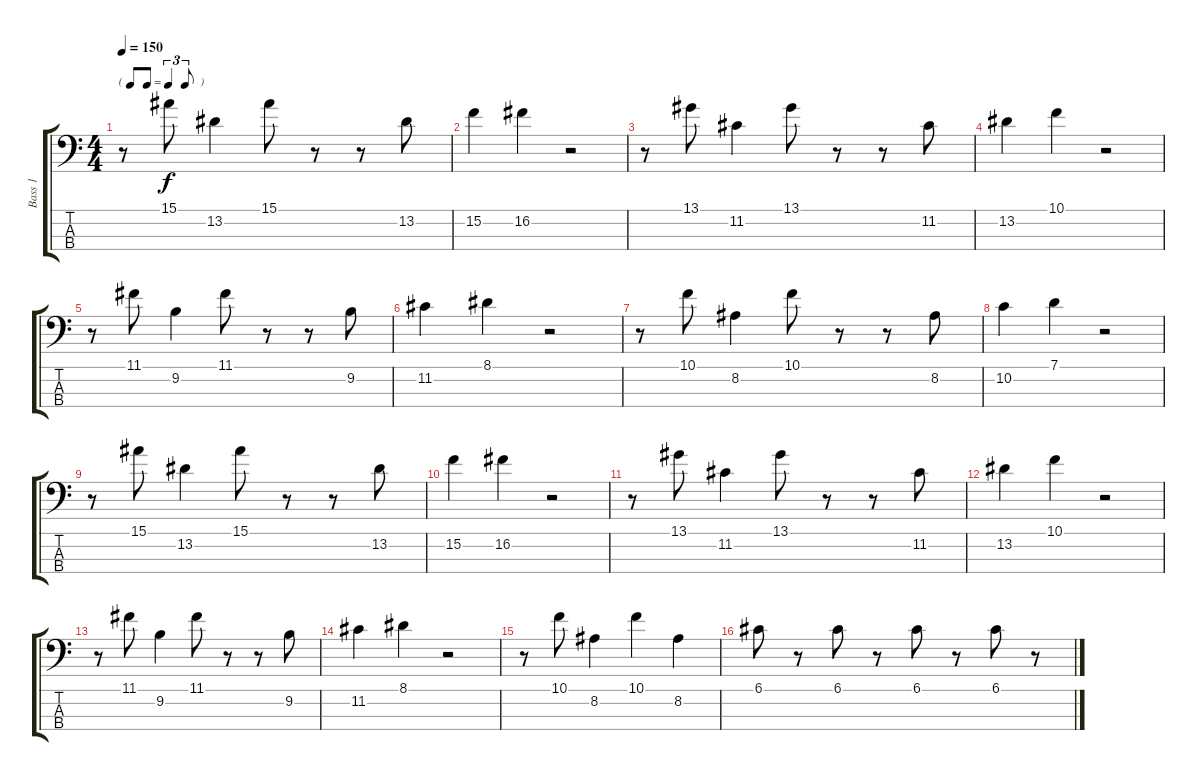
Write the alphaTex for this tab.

\track ("Bass 1" "Bass 1") {instrument acousticbass}
\staff {score tabs}
\tuning (G2 D2 A1 E1) {hide}
\ts (4 4)
\tf triplet8th
\tempo 150
\clef f4
\ks c
r.8{dy f instrument acousticbass} 15.1.8 13.2.4 15.1.8 r.8 r.8 13.2.8 |
15.2.4 16.2.4 r.2 |
r.8 13.1.8 11.2.4 13.1.8 r.8 r.8 11.2.8 |
13.2.4 10.1.4 r.2 |
r.8 11.1.8 9.2.4 11.1.8 r.8 r.8 9.2.8 |
11.2.4 8.1.4 r.2 |
r.8 10.1.8 8.2.4 10.1.8 r.8 r.8 8.2.8 |
10.2.4 7.1.4 r.2 |
r.8 15.1.8 13.2.4 15.1.8 r.8 r.8 13.2.8 |
15.2.4 16.2.4 r.2 |
r.8 13.1.8 11.2.4 13.1.8 r.8 r.8 11.2.8 |
13.2.4 10.1.4 r.2 |
r.8 11.1.8 9.2.4 11.1.8 r.8 r.8 9.2.8 |
11.2.4 8.1.4 r.2 |
r.8 10.1.8 8.2.4 10.1.4 8.2.4 |
6.1.8 r.8 6.1.8 r.8 6.1.8 r.8 6.1.8 r.8
